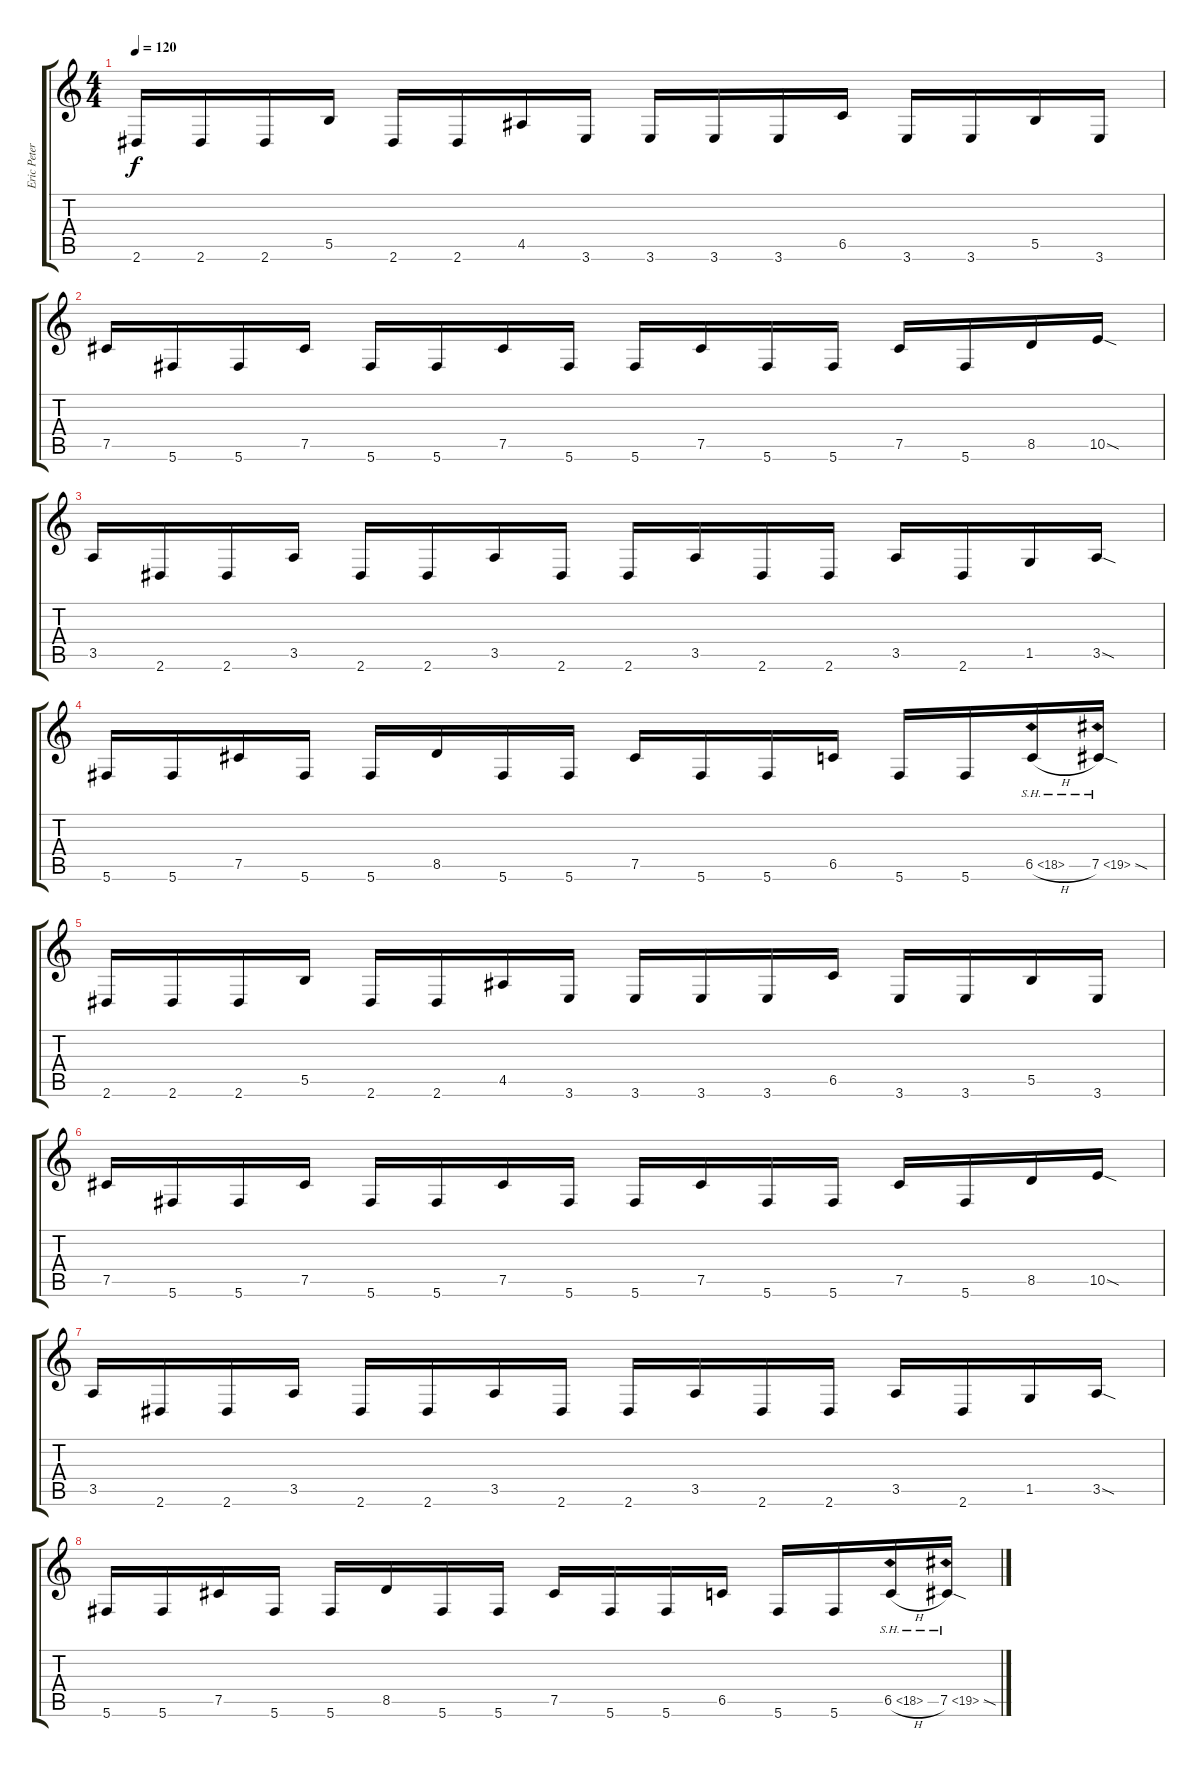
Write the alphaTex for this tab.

\track ("Eric Peterson" "Eric Peter") {instrument distortionguitar}
\staff {score tabs}
\tuning (Db4 Ab3 E3 B2 Gb2 Db2) {hide}
\ts (4 4)
\tempo 120
\clef g2
\ks c
2.6.16{dy f} 2.6.16 2.6.16 5.5.16 2.6.16 2.6.16 4.5.16 3.6.16 3.6.16 3.6.16 3.6.16 6.5.16 3.6.16 3.6.16 5.5.16 3.6.16 |
7.5.16 5.6.16 5.6.16 7.5.16 5.6.16 5.6.16 7.5.16 5.6.16 5.6.16 7.5.16 5.6.16 5.6.16 7.5.16 5.6.16 8.5.16 10.5{sod}.16 |
3.5.16 2.6.16 2.6.16 3.5.16 2.6.16 2.6.16 3.5.16 2.6.16 2.6.16 3.5.16 2.6.16 2.6.16 3.5.16 2.6.16 1.5.16 3.5{sod}.16 |
5.6.16 5.6.16 7.5.16 5.6.16 5.6.16 8.5.16 5.6.16 5.6.16 7.5.16 5.6.16 5.6.16 6.5.16 5.6.16 5.6.16 6.5{sh 12 h}.16 7.5{sh 12 sod}.16 |
2.6.16 2.6.16 2.6.16 5.5.16 2.6.16 2.6.16 4.5.16 3.6.16 3.6.16 3.6.16 3.6.16 6.5.16 3.6.16 3.6.16 5.5.16 3.6.16 |
7.5.16 5.6.16 5.6.16 7.5.16 5.6.16 5.6.16 7.5.16 5.6.16 5.6.16 7.5.16 5.6.16 5.6.16 7.5.16 5.6.16 8.5.16 10.5{sod}.16 |
3.5.16 2.6.16 2.6.16 3.5.16 2.6.16 2.6.16 3.5.16 2.6.16 2.6.16 3.5.16 2.6.16 2.6.16 3.5.16 2.6.16 1.5.16 3.5{sod}.16 |
5.6.16 5.6.16 7.5.16 5.6.16 5.6.16 8.5.16 5.6.16 5.6.16 7.5.16 5.6.16 5.6.16 6.5.16 5.6.16 5.6.16 6.5{sh 12 h}.16 7.5{sh 12 sod}.16
